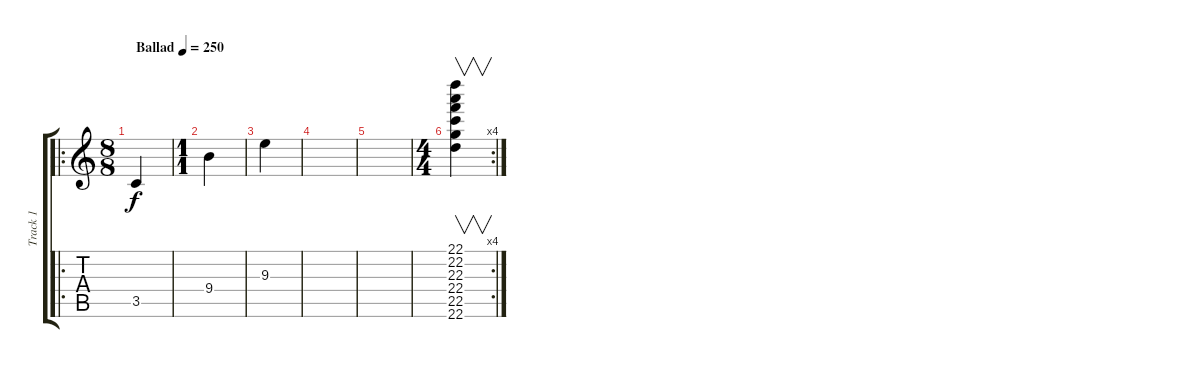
\track ("Track 1" "Track 1") {instrument overdrivenguitar}
\staff {score tabs}
\tuning (E4 B3 G3 D3 A2 E2) {hide}
\ro
\ts (8 8)
\tempo (250 "Ballad")
\clef g2
\ks c
3.5.4{dy f instrument overdrivenguitar} |
\ts (1 1)
9.4.4 |
9.3.4 |
|
|
\rc 4
\ts (4 4)
(22.1 22.2 22.3 22.4 22.5 22.6).4{v}
